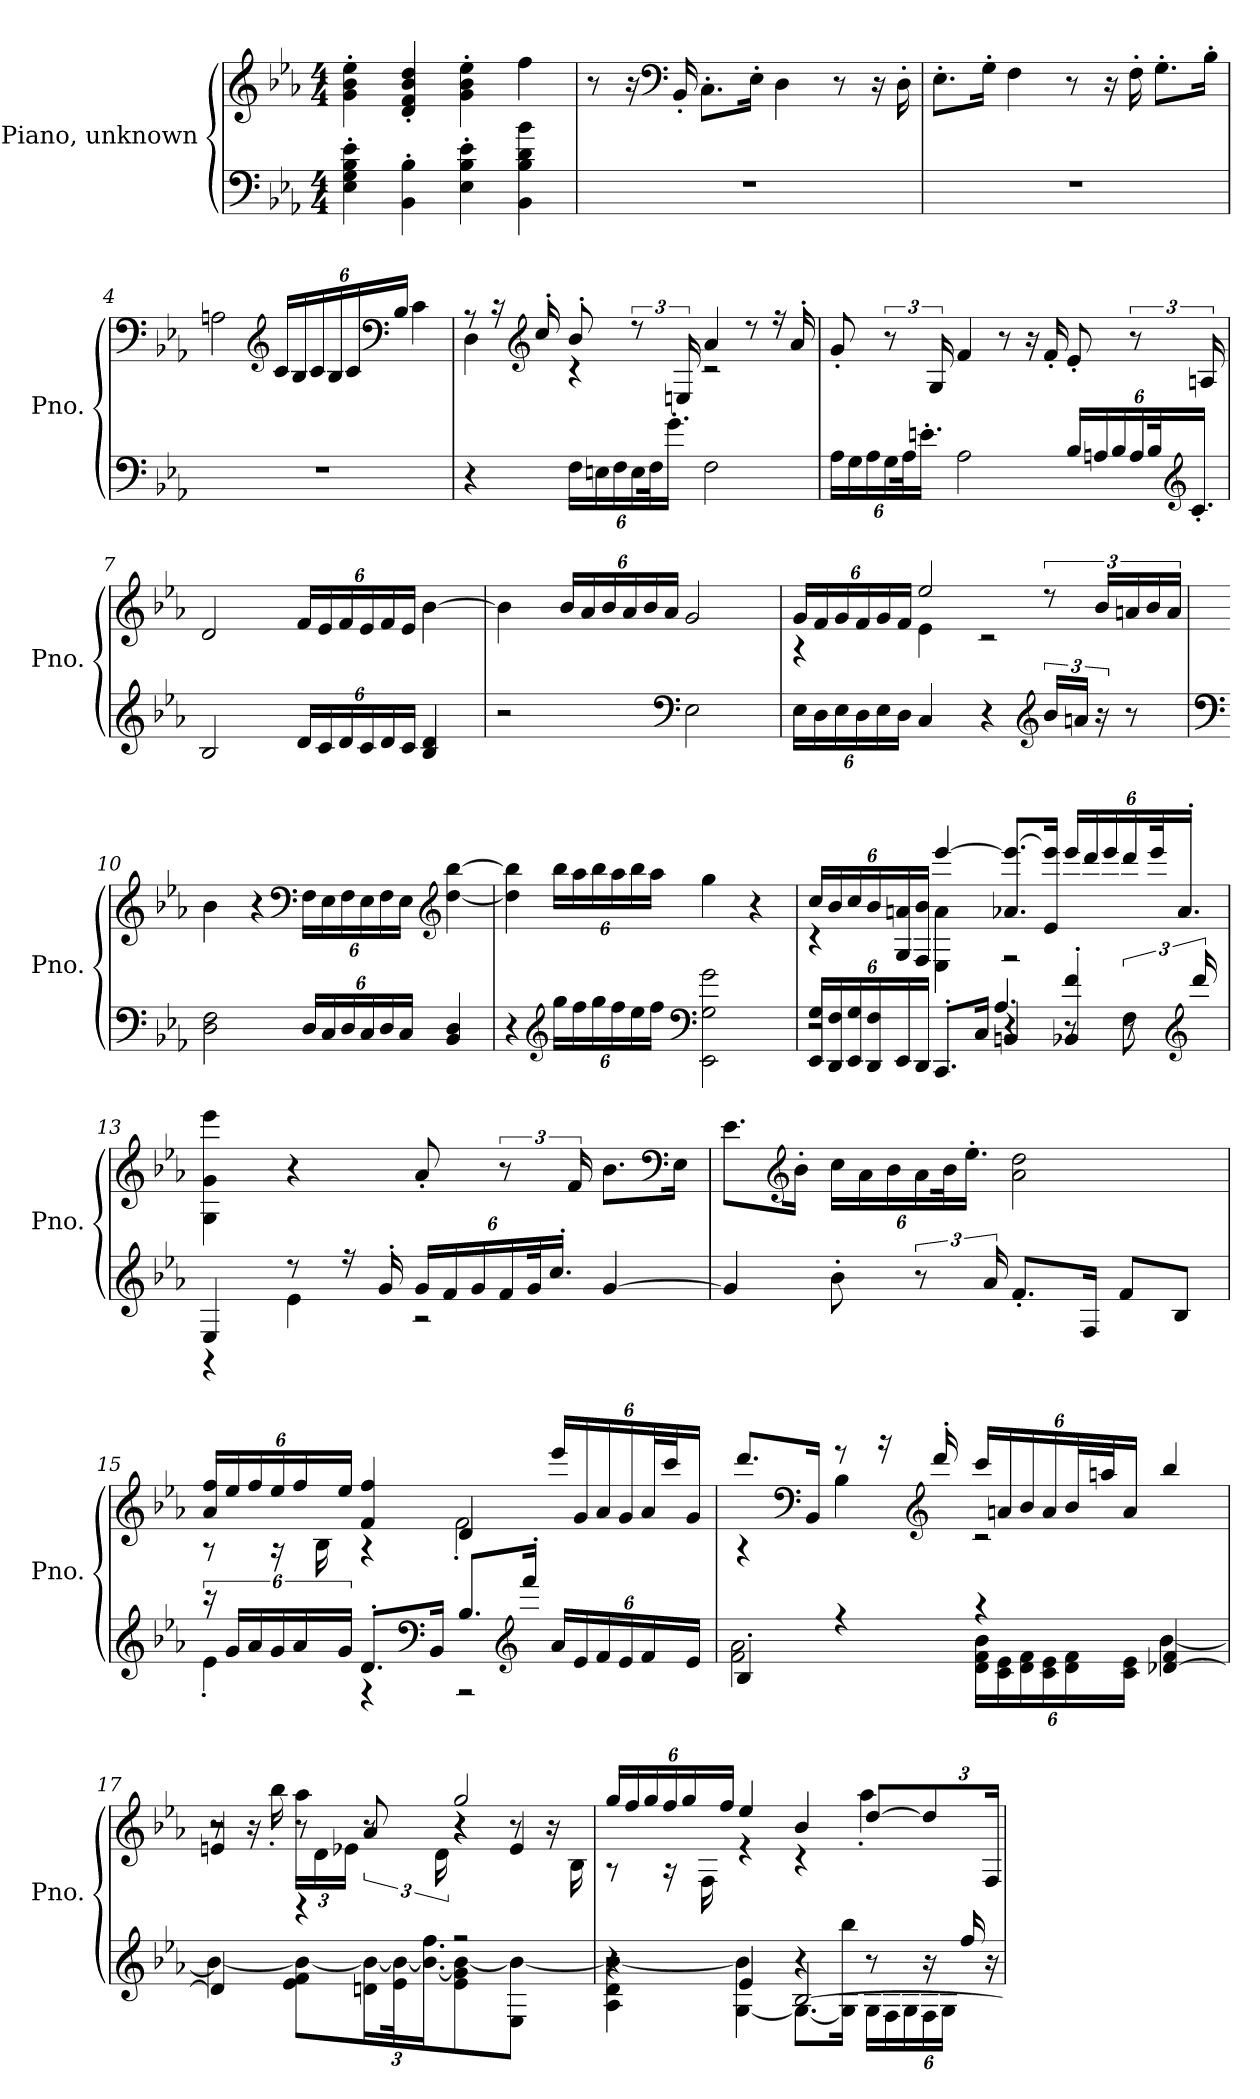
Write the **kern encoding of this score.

**kern	**kern
*part1	*part1
*staff2	*staff1
*I"Piano, unknown	*
*I'Pno.	*
*clefF4	*clefG2
*k[b-e-a-]	*k[b-e-a-]
*M4/4	*M4/4
*MM120	*MM120
=1	=1
4E-\' 4G\' 4B-\' 4e-\'	4g\' 4b-\' 4ee-\'
4BB-\' 4B-\'	4d/' 4f/' 4b-/' 4dd/'
4E-\' 4B-\' 4e-\'	4g\' 4b-\' 4ee-\'
4BB-\ 4B-\ 4d\ 4b-\	4ff\
=2	=2
1r	8r
.	16r
*	*clefF4
.	16BB-'/
.	8.C'\L
.	16E-'\Jk
.	4D\
.	8r
.	16r
.	16D'\
=3	=3
1r	8.E-'\L
.	16G'\Jk
.	4F\
.	8r
.	16r
.	16F'\
.	8.G'\L
.	16B-'\Jk
=4	=4
1r	2An\
*	*clefG2
*	*Xbrackettup
.	24c/LL
.	24B-/
.	24c/
.	24B-/
.	24c/
*	*clefF4
.	24B-/JJ
.	4c\
!!LO:LB:g=z
=5	=5
*	*^
4r	8r	4D\
.	16r	.
*	*clefG2	*
.	16cc'/	.
*Xbrackettup	*	*
24F\LL	8b-'/	4r
24En\	.	.
24F\	.	.
*	*brackettup	*
24E\	12r	.
48F\K	.	.
24.g'\JJ	.	.
.	24En/	.
2F\	4a-/	2r
.	8r	.
.	16r	.
.	16a-'/	.
*	*v	*v
=6	=6
24A-\LL	8g'/
24G\	.
24A-\	.
24G\	12r
48A-\K	.
24.en'\JJ	.
.	24G/
2A-\	4f/
.	8r
.	16r
.	16f'/
24B-/LL	8e-'/
24An/	.
24B-/	.
24A/	12r
48B-/K	.
*clefG2	*
24.c'/JJ	.
.	24An/
!!LO:LB:g=z
=7	=7
2B-/	2d/
*	*Xbrackettup
24d/LL	24f/LL
24c/	24e-/
24d/	24f/
24c/	24e-/
24d/	24f/
24c/JJ	24e-/JJ
4B-/ 4d/	[4b-\
=8	=8
2r	4b-\]
.	24b-/LL
.	24a-/
.	24b-/
.	24a-/
.	24b-/
.	24a-/JJ
*clefF4	*
2E-\	2g/
=9	=9
*	*^
24E-\LL	24g/LL	4r
24D\	24f/	.
24E-\	24g/	.
24D\	24f/	.
24E-\	24g/	.
24D\JJ	24f/JJ	.
4C/	2ee-/	4e-\
4r	.	2r
*clefG2	*	*
*brackettup	*brackettup	*
24b-/LL	12r	.
24an/JJ	.	.
24r	24b-/LL	.
*	*Xbrackettup	*
8r	24an/	.
.	24b-/	.
.	24a/JJ	.
*	*v	*v
!!LO:LB:g=z
=10	=10
*clefF4	*
2D\ 2F\	4b-\
.	4r
*	*clefF4
*Xbrackettup	*
24D/LL	24F\LL
24C/	24E-\
24D/	24F\
24C/	24E-\
24D/	24F\
24C/JJ	24E-\JJ
*	*clefG2
4BB-/ 4D/	[4dd\ [4bb-\
=11	=11
4r	4dd\] 4bb-\]
*clefG2	*
24gg\LL	24bb-\LL
24ff\	24aa-\
24gg\	24bb-\
24ff\	24aa-\
24ee-\	24bb-\
24ff\JJ	24aa-\JJ
*clefF4	*
2EE-\ 2G\ 2g\	4gg\
.	4r
!!LO:LB:g=z
=12	=12
*^	*^
*	*^	*	*
2r	2r	24EE-/ 24G/LL	24cc/LL	4r
.	.	24DD/ 24F/	24b-/	.
.	.	24EE-/ 24G/	24cc/	.
.	.	24DD/ 24F/	24b-/	.
.	.	24EE-/	24G/ 24an/	.
.	.	24DD/JJ	24F/ 24b-/JJ	.
.	.	8.CC'/L	[4eee-/	4E-\ 4a\
.	.	16C/Jk	.	.
4BBn/	4r	4.A-/	8.a-X/ 8.eee-/_L	2r
.	.	.	16e-/ 16eee-/]Jk	.
4BB-X/' 4f/'	8r	.	24eee-/LL	.
.	.	.	24ddd/	.
.	.	.	24eee-/	.
*	*	*brackettup	*	*
.	8F\	12r	24ddd/	.
.	.	.	48eee-/K	.
.	.	.	24.a-'/JJ	.
*clefG2	*	*	*	*
.	.	24ddd/	.	.
*	*v	*v	*	*
*	*	*v	*v
=13	=13	=13
4E-/	4r	4G\ 4g\ 4eee-\
8r	4e-\	4r
16r	.	.
16g'/	.	.
*Xbrackettup	*	*
24g/LL	2r	8a-'/
24f/	.	.
24g/	.	.
*	*	*brackettup
24f/	.	12r
48g/K	.	.
24.cc'/JJ	.	.
.	.	24f/
[4g/	.	8.b-\L
*	*	*clefF4
.	.	16E-\Jk
*v	*v	*
!!LO:LB:g=z
=14	=14
4g/]	8.e-\L
*	*clefG2
.	16b-'\Jk
*	*Xbrackettup
8b-'\	24cc\LL
.	24a-\
.	24b-\
*brackettup	*
12r	24a-\
.	48b-\K
.	24.ee-'\JJ
24a-/	.
8.f'/L	2a-\ 2dd\
16F/Jk	.
8f/L	.
8B-/J	.
=15	=15
*^	*^
24r	4e-'\	24a-/ 24ff/LL	8r
24g/LL	.	24ee-/	.
24a-/	.	24ff/	.
*Xbrackettup	*	*	*
24g/	.	24ee-/	16r
24a-/	.	24ff/	.
.	.	.	16B-\
24g/JJ	.	24ee-/JJ	.
8.d'/L	4r	4f/ 4ff/	4r
*clefF4	*	*	*
16BB-/Jk	.	.	.
8.B-/L	2r	4d/	2f'\
*clefG2	*	*	*
16fff'/Jk	.	.	.
24a-/LL	.	24eee-/LL	.
24e-/	.	24g/	.
24f/	.	24a-/	.
24e-/	.	24g/	.
24f/	.	48a-/L	.
.	.	48ccc/J	.
24e-/JJ	.	24g/JJ	.
!!LO:PB:g=z	!!
=16	=16	=16	=16
4B-'/	2f\ 2a-\	8.ddd/L	4r
*	*	*clefF4	*
.	.	16BB-/Jk	.
4r	.	8r	4B-\
.	.	16r	.
*	*	*clefG2	*
.	.	16ddd'/	.
4r	24d\ 24f\ 24b-\LL	24ccc/LL	2r
.	24c\ 24e-\	24an/	.
.	24d\ 24f\	24b-/	.
.	24c\ 24e-\	24a/	.
.	24d\ 24f\	48b-/L	.
.	.	48aan/J	.
.	24c\ 24e-\JJ	24a/JJ	.
[4d-X/ 4f/	[4b-\	4bb-/	.
=17	=17	=17	=17
*	*	*	*^
4d-/]	4b-\_	4en/	8r	2r
.	.	.	16r	.
.	.	.	16bb-'\	.
4r	8e-\ 8f\ 8b-\_L	8r	24aa-\LL	.
.	.	.	24d\	.
.	.	.	24e-X\JJ	.
*	*	*	*brackettup	*
.	24dn\ 24b-\_L	8a-/	12r	.
.	48e-\ 48b-\_K	.	.	.
.	24.b-\_ 24.ff\JJ	.	.	.
.	.	.	24d\	.
2r	4e-\ 4g\ 4b-\_	2gg/	4r	4r
.	4E-\ 4b-\_	.	8r	4e-/
.	.	.	16r	.
.	.	.	16B-\	.
*	*	*v	*v	*v
!!LO:LB:g=z
=18	=18	=18
*	*^	*
*	*	*	*Xbrackettup
*	*	*	*^
4r	4A-\ 4d\ 4b-\_	2r	24gg/LL	8r
.	.	.	24ff/	.
.	.	.	24gg/	.
.	.	.	24ff/	16r
.	.	.	24gg/	.
.	.	.	.	16F\
.	.	.	24ff/JJ	.
4e-/	[4G\ 4b-\]	.	4ee-/	4r
4r	8.G\L_	[2B-/	4b-/	4r
.	16G\] 16bb-\Jk	.	.	.
8r	24G\LL	.	[8dd/L	4aa-'\
.	24F\	.	.	.
.	24G\	.	.	.
*	*brackettup	*	*	*
16r	24F\	.	12dd/]	.
.	24G\JJ	.	.	.
16ff/	.	.	.	.
.	24r	.	24F/Jk	.
*v	*v	*v	*	*
*	*v	*v
=	=
*-	*-
